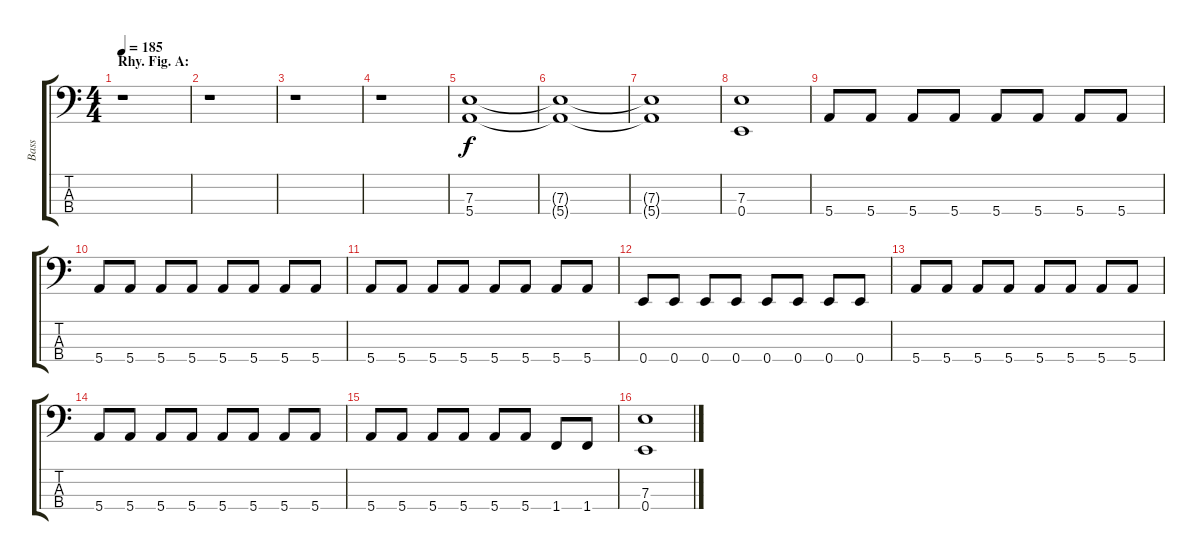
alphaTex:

\track ("Bass" "Bass") {instrument electricbasspick}
\staff {score tabs}
\tuning (G2 D2 A1 E1) {hide}
\ts (4 4)
\section ("" "Rhy. Fig. A:")
\tempo 185
\clef f4
\ks c
r.1{dy f instrument electricbasspick} |
r.1 |
r.1 |
r.1 |
(7.3 5.4).1{instrument slapbass2} |
(7.3{t} 5.4{t}).1 |
(7.3{t} 5.4{t}).1 |
(7.3 0.4).1{instrument electricbasspick} |
5.4.8 5.4.8 5.4.8 5.4.8 5.4.8 5.4.8 5.4.8 5.4.8 |
5.4.8 5.4.8 5.4.8 5.4.8 5.4.8 5.4.8 5.4.8 5.4.8 |
5.4.8 5.4.8 5.4.8 5.4.8 5.4.8 5.4.8 5.4.8 5.4.8 |
0.4.8 0.4.8 0.4.8 0.4.8 0.4.8 0.4.8 0.4.8 0.4.8 |
5.4.8 5.4.8 5.4.8 5.4.8 5.4.8 5.4.8 5.4.8 5.4.8 |
5.4.8 5.4.8 5.4.8 5.4.8 5.4.8 5.4.8 5.4.8 5.4.8 |
5.4.8 5.4.8 5.4.8 5.4.8 5.4.8 5.4.8 1.4.8 1.4.8 |
(7.3 0.4).1
